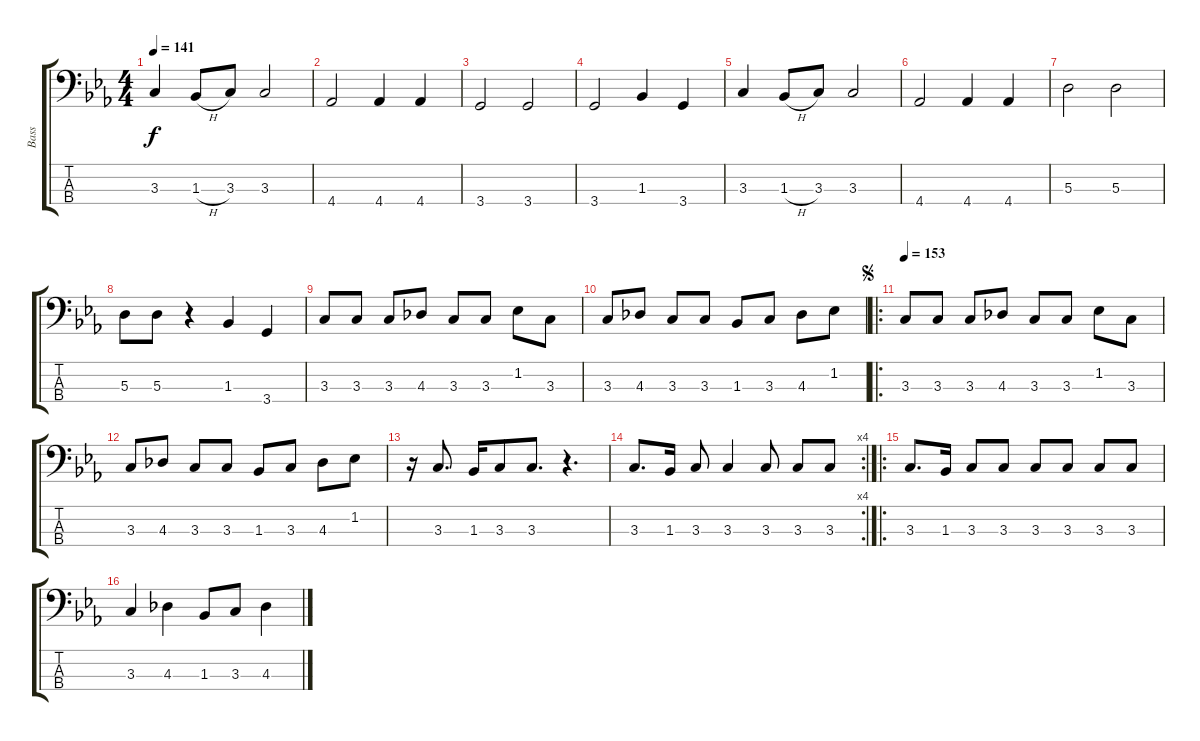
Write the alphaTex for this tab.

\track ("Bass" "Bass") {instrument electricbassfinger}
\staff {score tabs}
\tuning (G2 D2 A1 E1) {hide}
\ts (4 4)
\tempo 141
\clef f4
\ks eb
3.3.4{dy f} 1.3{h}.8 3.3.8 3.3.2 |
4.4.2 4.4.4 4.4.4 |
3.4.2 3.4.2 |
3.4.2 1.3.4 3.4.4 |
3.3.4 1.3{h}.8 3.3.8 3.3.2 |
4.4.2 4.4.4 4.4.4 |
5.3.2 5.3.2 |
5.3.8 5.3.8 r.4 1.3.4 3.4.4 |
3.3.8 3.3.8 3.3.8 4.3.8 3.3.8 3.3.8 1.2.8 3.3.8 |
3.3.8 4.3.8 3.3.8 3.3.8 1.3.8 3.3.8 4.3.8 1.2.8 |
\ro
\jump segno
\tempo 153
3.3.8 3.3.8 3.3.8 4.3.8 3.3.8 3.3.8 1.2.8 3.3.8 |
3.3.8 4.3.8 3.3.8 3.3.8 1.3.8 3.3.8 4.3.8 1.2.8 |
r.16 3.3.8{d} 1.3.16 3.3.8 3.3.8{d} r.4{d} |
\rc 4
3.3.8{d} 1.3.16 3.3.8 3.3.4 3.3.8 3.3.8 3.3.8 |
\ro
3.3.8{d} 1.3.16 3.3.8 3.3.8 3.3.8 3.3.8 3.3.8 3.3.8 |
3.3.4 4.3.4 1.3.8 3.3.8 4.3.4
